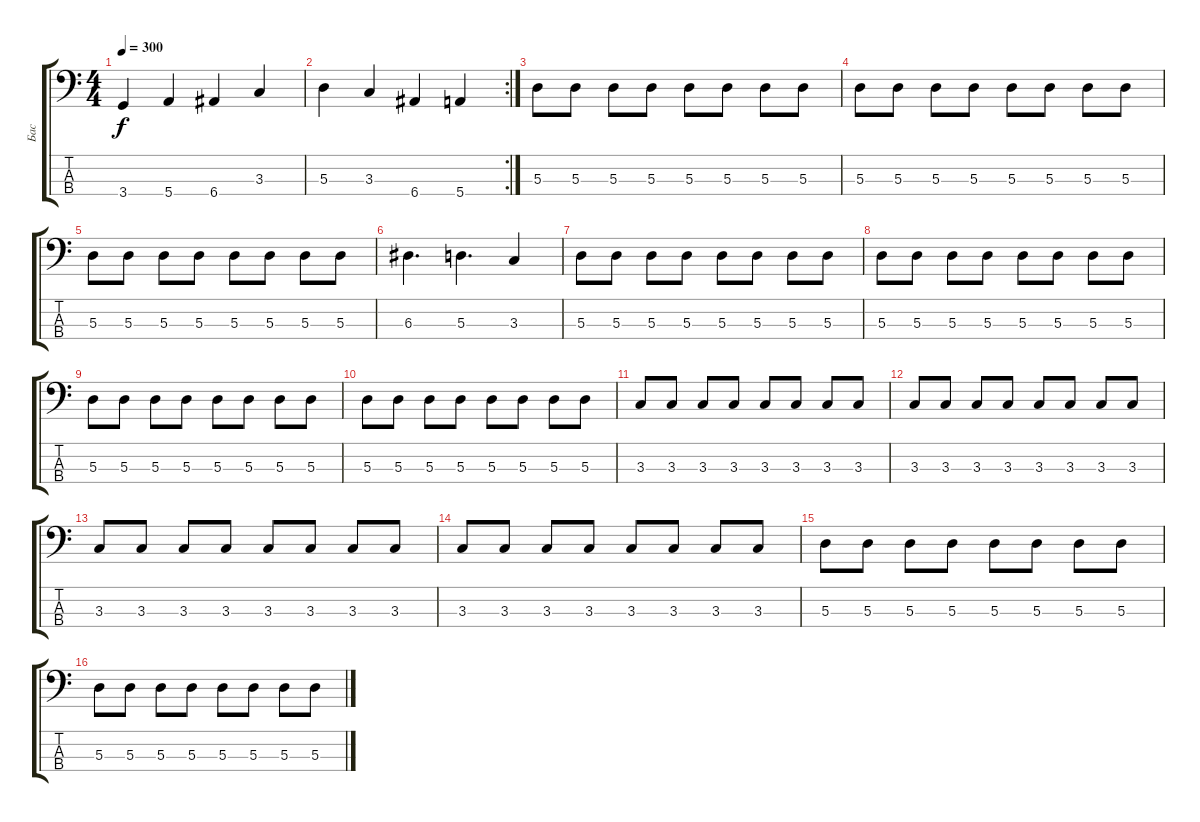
\track ("Бас" "Бас") {instrument electricbassfinger}
\staff {score tabs}
\tuning (G2 D2 A1 E1) {hide}
\ts (4 4)
\tempo 300
\clef f4
\ks c
3.4.4{dy f} 5.4.4 6.4.4 3.3.4 |
\rc 2
5.3.4 3.3.4 6.4.4 5.4.4 |
5.3.8 5.3.8 5.3.8 5.3.8 5.3.8 5.3.8 5.3.8 5.3.8 |
5.3.8 5.3.8 5.3.8 5.3.8 5.3.8 5.3.8 5.3.8 5.3.8 |
5.3.8 5.3.8 5.3.8 5.3.8 5.3.8 5.3.8 5.3.8 5.3.8 |
6.3.4{d} 5.3.4{d} 3.3.4 |
5.3.8 5.3.8 5.3.8 5.3.8 5.3.8 5.3.8 5.3.8 5.3.8 |
5.3.8 5.3.8 5.3.8 5.3.8 5.3.8 5.3.8 5.3.8 5.3.8 |
5.3.8 5.3.8 5.3.8 5.3.8 5.3.8 5.3.8 5.3.8 5.3.8 |
5.3.8 5.3.8 5.3.8 5.3.8 5.3.8 5.3.8 5.3.8 5.3.8 |
3.3.8 3.3.8 3.3.8 3.3.8 3.3.8 3.3.8 3.3.8 3.3.8 |
3.3.8 3.3.8 3.3.8 3.3.8 3.3.8 3.3.8 3.3.8 3.3.8 |
3.3.8 3.3.8 3.3.8 3.3.8 3.3.8 3.3.8 3.3.8 3.3.8 |
3.3.8 3.3.8 3.3.8 3.3.8 3.3.8 3.3.8 3.3.8 3.3.8 |
5.3.8 5.3.8 5.3.8 5.3.8 5.3.8 5.3.8 5.3.8 5.3.8 |
5.3.8 5.3.8 5.3.8 5.3.8 5.3.8 5.3.8 5.3.8 5.3.8
